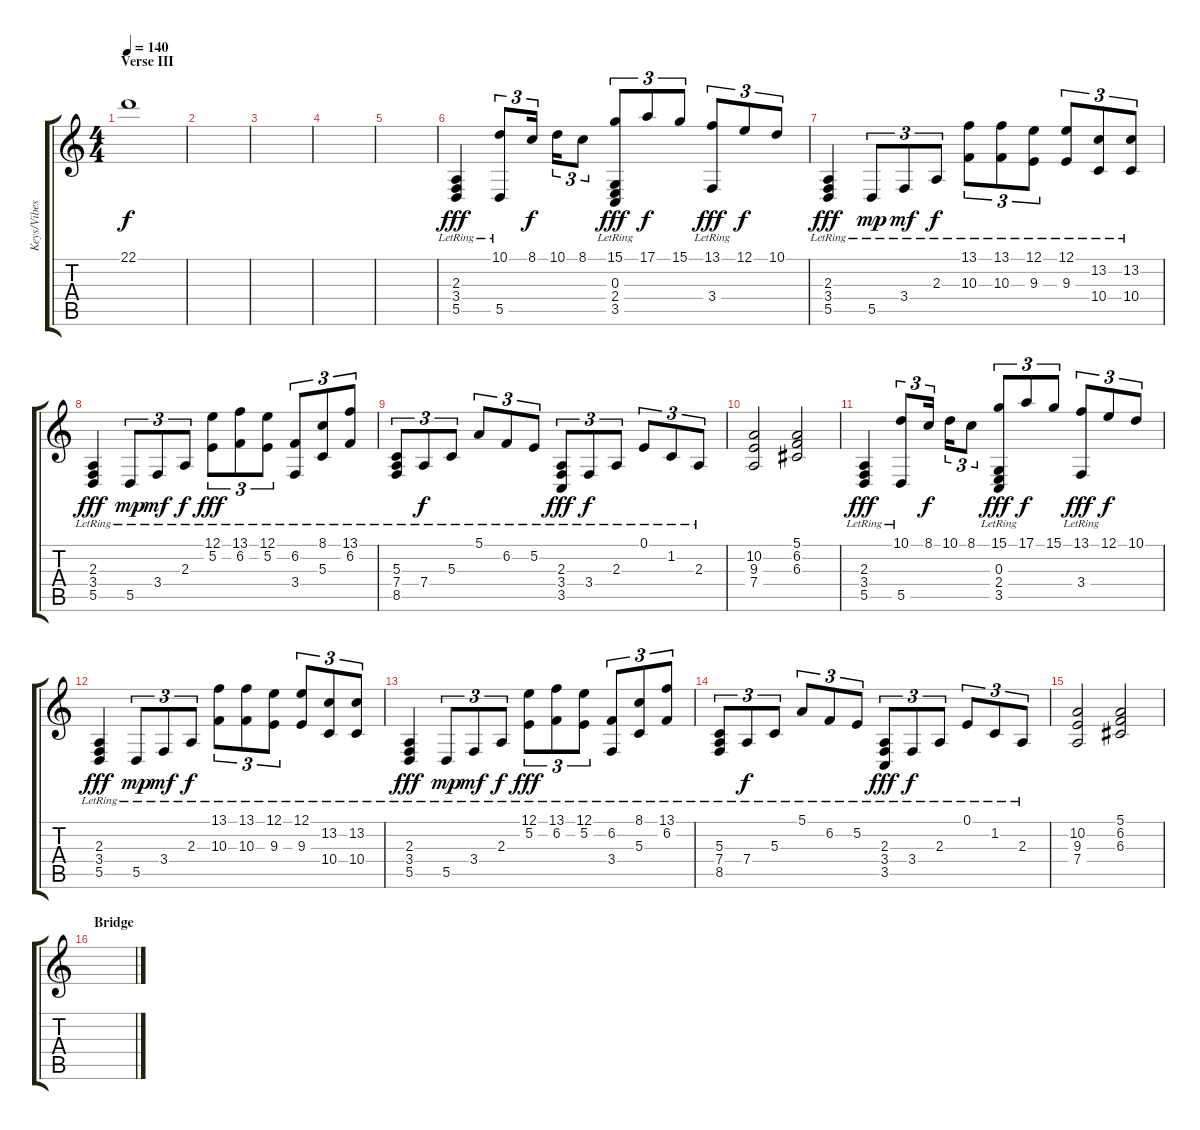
\track ("Keys/Vibes" "Keys/Vibes") {instrument vibraphone}
\staff {score tabs}
\tuning (E4 B3 G3 D3 A2 E2) {hide}
\ts (4 4)
\section ("" "Verse III")
\tempo 140
\clef g2
\ks c
22.1{t}.1{dy f} |
|
|
|
|
(2.3{lr} 3.4{lr} 5.5{lr}).4{dy fff volume 13 instrument vibraphone} (10.1 5.5{lr}).8{tu (3 2)} 8.1.16{tu (3 2) dy f} 10.1.16{tu (3 2)} 8.1.8{tu (3 2)} (15.1 0.3{lr} 2.4{lr} 3.5{lr}).8{tu (3 2) dy fff} 17.1.8{tu (3 2) dy f} 15.1.8{tu (3 2)} (13.1 3.4{lr}).8{tu (3 2) dy fff} 12.1.8{tu (3 2) dy f} 10.1.8{tu (3 2)} |
(2.3{lr} 3.4{lr} 5.5{lr}).4{dy fff} 5.5{lr}.8{tu (3 2) dy mp} 3.4{lr}.8{tu (3 2) dy mf} 2.3{lr}.8{tu (3 2) dy f} (13.1{lr} 10.3{lr}).8{tu (3 2)} (13.1{lr} 10.3{lr}).8{tu (3 2)} (12.1{lr} 9.3).8{tu (3 2)} (12.1{lr} 9.3{lr}).8{tu (3 2)} (13.2{lr} 10.4{lr}).8{tu (3 2)} (13.2{lr} 10.4{lr}).8{tu (3 2)} |
(2.3{lr} 3.4{lr} 5.5{lr}).4{dy fff} 5.5{lr}.8{tu (3 2) dy mp} 3.4{lr}.8{tu (3 2) dy mf} 2.3{lr}.8{tu (3 2) dy f} (12.1{lr} 5.2{lr}).8{tu (3 2) dy fff} (13.1{lr} 6.2).8{tu (3 2)} (12.1{lr} 5.2{lr}).8{tu (3 2)} (6.2{lr} 3.4{lr}).8{tu (3 2)} (8.1{lr} 5.3{lr}).8{tu (3 2)} (13.1{lr} 6.2).8{tu (3 2)} |
(5.3{lr} 7.4{lr} 8.5{lr}).8{tu (3 2)} 7.4{lr}.8{tu (3 2) dy f} 5.3{lr}.8{tu (3 2)} 5.1{lr}.8{tu (3 2)} 6.2{lr}.8{tu (3 2)} 5.2{lr}.8{tu (3 2)} (2.3{lr} 3.4{lr} 3.5{lr}).8{tu (3 2) dy fff} 3.4{lr}.8{tu (3 2) dy f} 2.3{lr}.8{tu (3 2)} 0.1{lr}.8{tu (3 2)} 1.2{lr}.8{tu (3 2)} 2.3{lr}.8{tu (3 2)} |
(10.2 9.3 7.4).2 (5.1 6.2 6.3).2 |
(2.3{lr} 3.4{lr} 5.5{lr}).4{dy fff} (10.1 5.5{lr}).8{tu (3 2)} 8.1.16{tu (3 2) dy f} 10.1.16{tu (3 2)} 8.1.8{tu (3 2)} (15.1 0.3{lr} 2.4{lr} 3.5{lr}).8{tu (3 2) dy fff} 17.1.8{tu (3 2) dy f} 15.1.8{tu (3 2)} (13.1 3.4{lr}).8{tu (3 2) dy fff} 12.1.8{tu (3 2) dy f} 10.1.8{tu (3 2)} |
(2.3{lr} 3.4{lr} 5.5{lr}).4{dy fff} 5.5{lr}.8{tu (3 2) dy mp} 3.4{lr}.8{tu (3 2) dy mf} 2.3{lr}.8{tu (3 2) dy f} (13.1{lr} 10.3{lr}).8{tu (3 2)} (13.1{lr} 10.3{lr}).8{tu (3 2)} (12.1{lr} 9.3).8{tu (3 2)} (12.1{lr} 9.3{lr}).8{tu (3 2)} (13.2{lr} 10.4{lr}).8{tu (3 2)} (13.2{lr} 10.4{lr}).8{tu (3 2)} |
(2.3{lr} 3.4{lr} 5.5{lr}).4{dy fff} 5.5{lr}.8{tu (3 2) dy mp} 3.4{lr}.8{tu (3 2) dy mf} 2.3{lr}.8{tu (3 2) dy f} (12.1{lr} 5.2{lr}).8{tu (3 2) dy fff} (13.1{lr} 6.2).8{tu (3 2)} (12.1{lr} 5.2{lr}).8{tu (3 2)} (6.2{lr} 3.4{lr}).8{tu (3 2)} (8.1{lr} 5.3{lr}).8{tu (3 2)} (13.1{lr} 6.2).8{tu (3 2)} |
(5.3{lr} 7.4{lr} 8.5{lr}).8{tu (3 2)} 7.4{lr}.8{tu (3 2) dy f} 5.3{lr}.8{tu (3 2)} 5.1{lr}.8{tu (3 2)} 6.2{lr}.8{tu (3 2)} 5.2{lr}.8{tu (3 2)} (2.3{lr} 3.4{lr} 3.5{lr}).8{tu (3 2) dy fff} 3.4{lr}.8{tu (3 2) dy f} 2.3{lr}.8{tu (3 2)} 0.1{lr}.8{tu (3 2)} 1.2{lr}.8{tu (3 2)} 2.3{lr}.8{tu (3 2)} |
(10.2 9.3 7.4).2 (5.1 6.2 6.3).2 |
\section ("" "Bridge")
